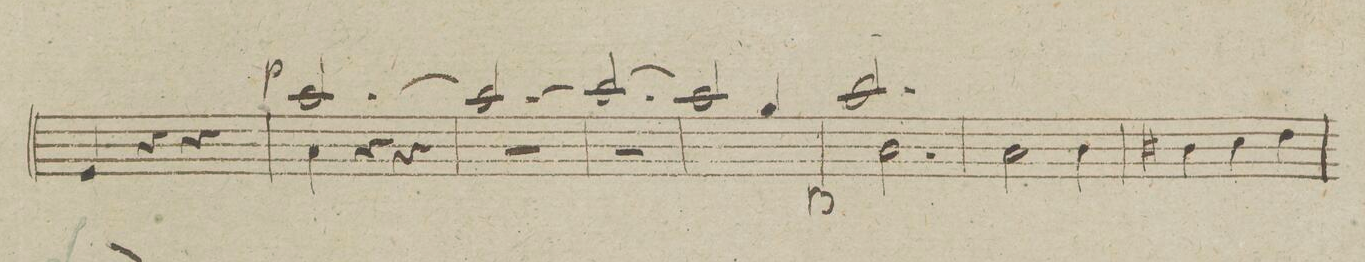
**kern	**dynam
*I"Basso	*
*clefF4	*
*k[]	*
*M3/4	*
4GG/	.
4r	.
4r	.
=90	=90
*^	*
[2.c/	4C\	p
.	4r	.
.	4r	.
=91	=91	=91
2.c/_	2.r	.
=92	=92	=92
2.c/_	2.r	.
*v	*v	*
=93	=93
2c/]	.
4B/	.
=94	=94
*^	*
2.c/	2.C\	.
*v	*v	*
=95	=95
2C\	.
4D\	.
=96	=96
4D#X\	.
4E\	.
4F\	.
=97	=97
*-	*-
